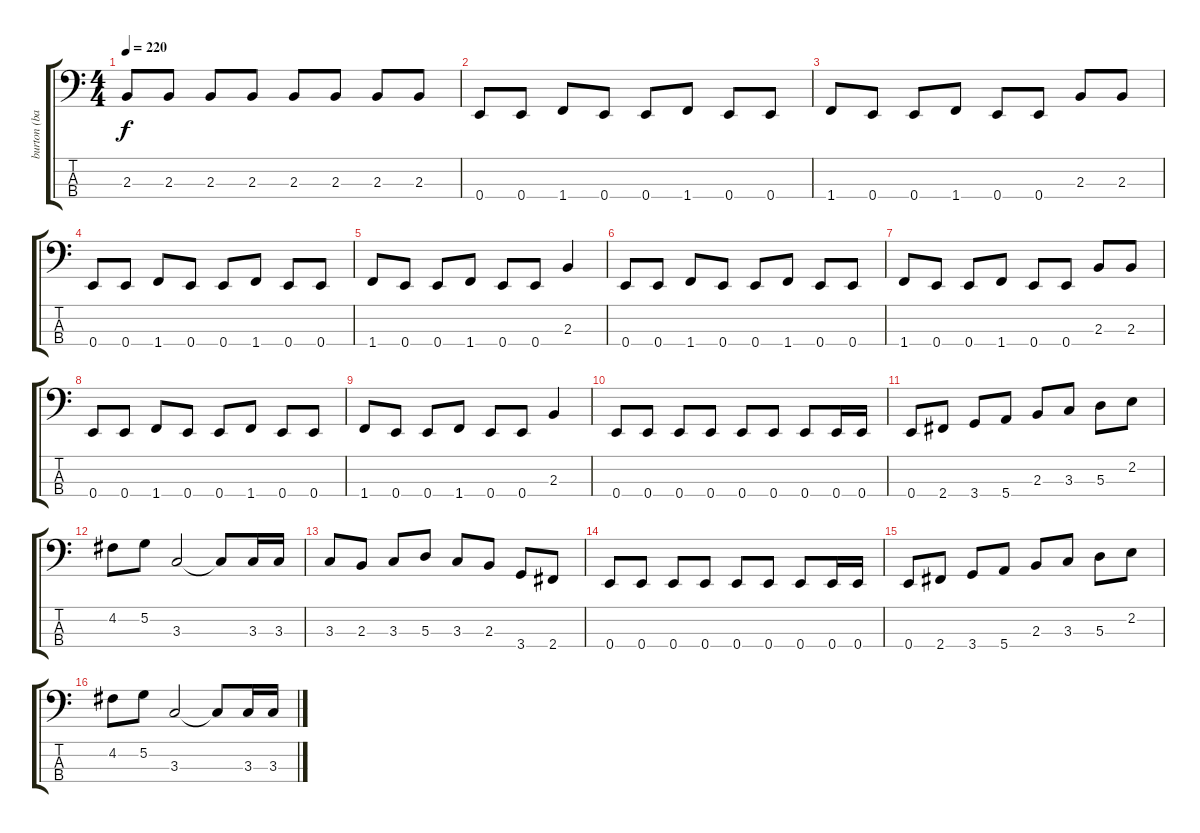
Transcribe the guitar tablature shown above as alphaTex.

\track ("burton (bass)" "burton (ba") {instrument electricbassfinger}
\staff {score tabs}
\tuning (G2 D2 A1 E1) {hide}
\ts (4 4)
\tempo 220
\clef f4
\ks c
2.3.8{dy f} 2.3.8 2.3.8 2.3.8 2.3.8 2.3.8 2.3.8 2.3.8 |
0.4.8 0.4.8 1.4.8 0.4.8 0.4.8 1.4.8 0.4.8 0.4.8 |
1.4.8 0.4.8 0.4.8 1.4.8 0.4.8 0.4.8 2.3.8 2.3.8 |
0.4.8 0.4.8 1.4.8 0.4.8 0.4.8 1.4.8 0.4.8 0.4.8 |
1.4.8 0.4.8 0.4.8 1.4.8 0.4.8 0.4.8 2.3.4 |
0.4.8 0.4.8 1.4.8 0.4.8 0.4.8 1.4.8 0.4.8 0.4.8 |
1.4.8 0.4.8 0.4.8 1.4.8 0.4.8 0.4.8 2.3.8 2.3.8 |
0.4.8 0.4.8 1.4.8 0.4.8 0.4.8 1.4.8 0.4.8 0.4.8 |
1.4.8 0.4.8 0.4.8 1.4.8 0.4.8 0.4.8 2.3.4 |
0.4.8 0.4.8 0.4.8 0.4.8 0.4.8 0.4.8 0.4.8 0.4.16 0.4.16 |
0.4.8 2.4.8 3.4.8 5.4.8 2.3.8 3.3.8 5.3.8 2.2.8 |
4.2.8 5.2.8 3.3.2 3.3{t}.8 3.3.16 3.3.16 |
3.3.8 2.3.8 3.3.8 5.3.8 3.3.8 2.3.8 3.4.8 2.4.8 |
0.4.8 0.4.8 0.4.8 0.4.8 0.4.8 0.4.8 0.4.8 0.4.16 0.4.16 |
0.4.8 2.4.8 3.4.8 5.4.8 2.3.8 3.3.8 5.3.8 2.2.8 |
4.2.8 5.2.8 3.3.2 3.3{t}.8 3.3.16 3.3.16
